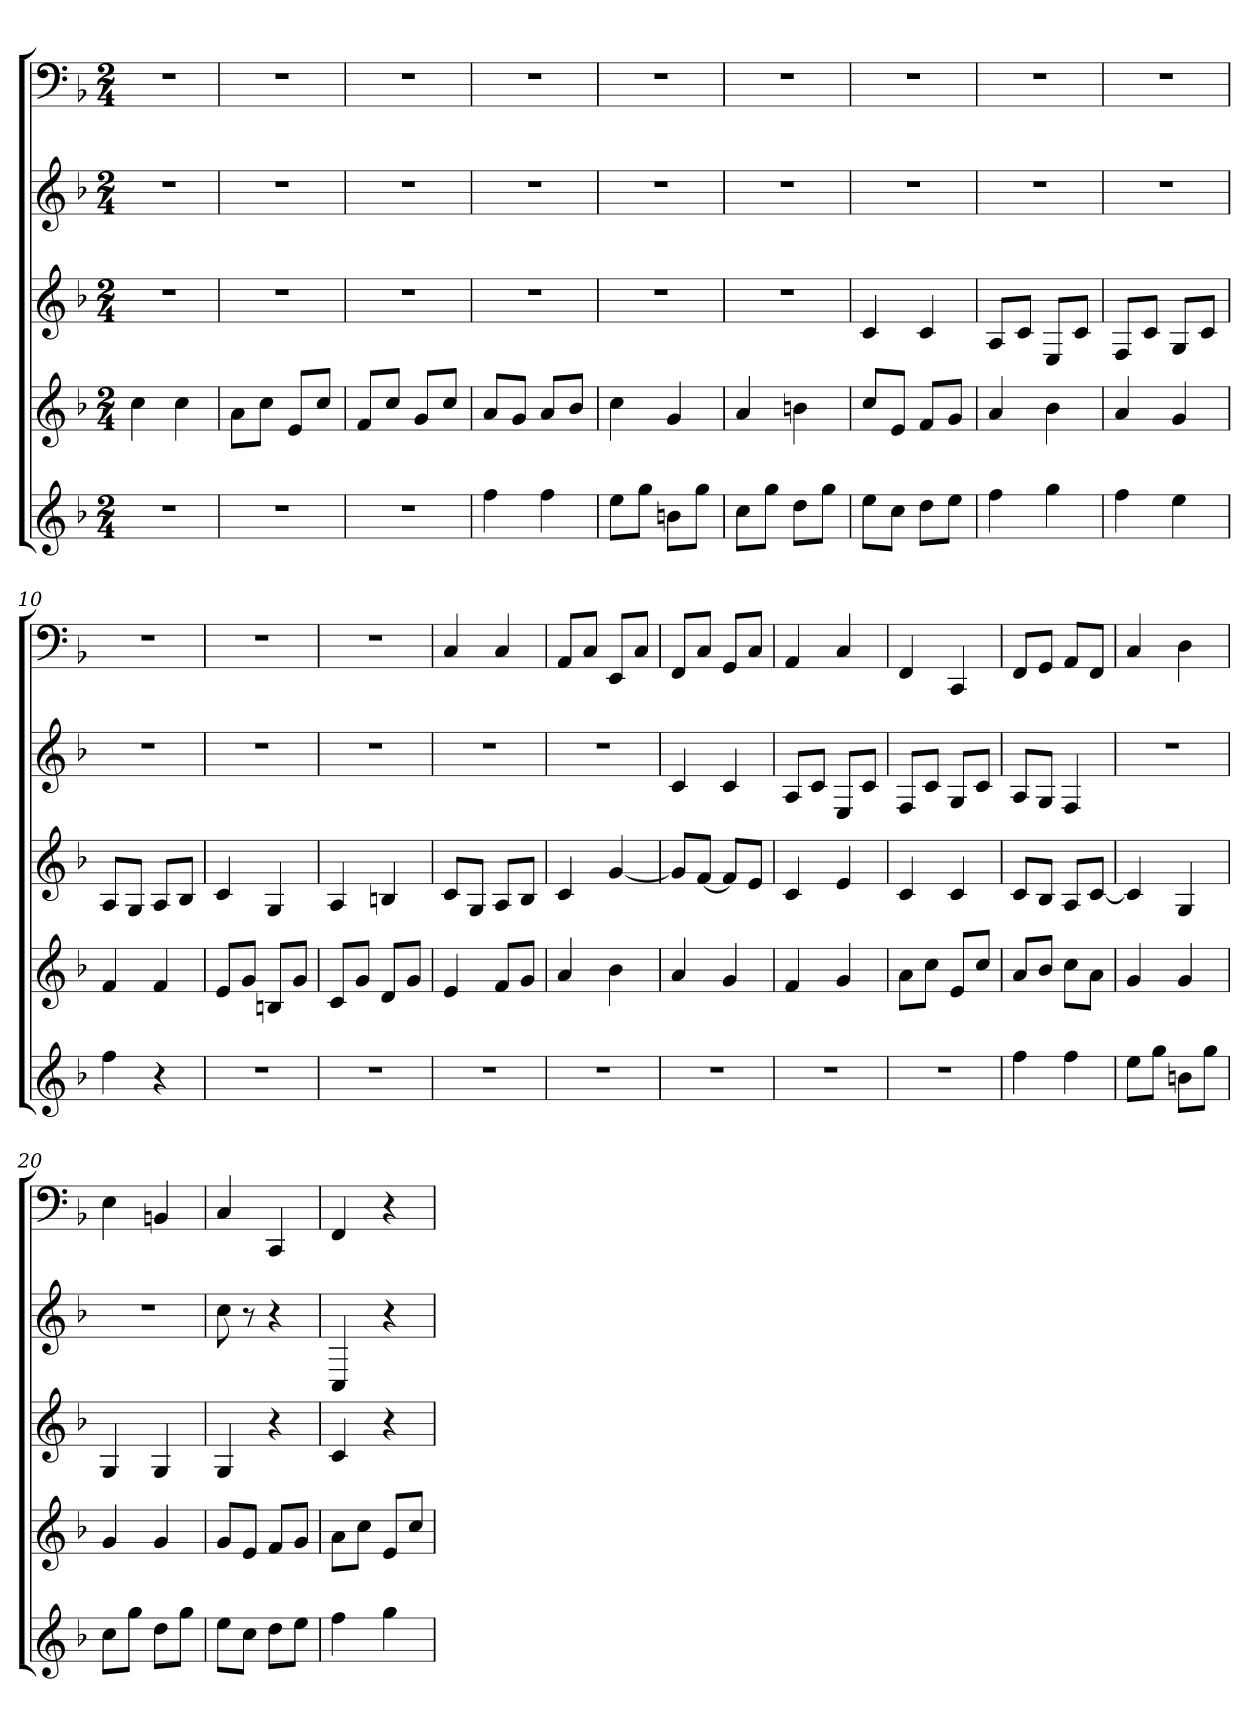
**kern	**kern	**kern	**kern	**kern
*part5	*part4	*part3	*part2	*part1
*staff5	*staff4	*staff3	*staff2	*staff1
*k[b-]	*k[b-]	*k[b-]	*k[b-]	*k[b-]
*M2/4	*M2/4	*M2/4	*M2/4	*M2/4
*MM60	*MM60	*MM60	*MM60	*MM60
=1	=1	=1	=1	=1
2r	4cc	2r	2r	2r
.	4cc	.	.	.
=2	=2	=2	=2	=2
2r	8aL	2r	2r	2r
.	8ccJ	.	.	.
.	8eL	.	.	.
.	8ccJ	.	.	.
=3	=3	=3	=3	=3
2r	8fL	2r	2r	2r
.	8ccJ	.	.	.
.	8gL	.	.	.
.	8ccJ	.	.	.
=4	=4	=4	=4	=4
4ff	8aL	2r	2r	2r
.	8gJ	.	.	.
4ff	8aL	.	.	.
.	8b-J	.	.	.
=5	=5	=5	=5	=5
8eeL	4cc	2r	2r	2r
8ggJ	.	.	.	.
8bnL	4g	.	.	.
8ggJ	.	.	.	.
=6	=6	=6	=6	=6
8ccL	4a	2r	2r	2r
8ggJ	.	.	.	.
8ddL	4bn	.	.	.
8ggJ	.	.	.	.
=7	=7	=7	=7	=7
8eeL	8ccL	4c	2r	2r
8ccJ	8eJ	.	.	.
8ddL	8fL	4c	.	.
8eeJ	8gJ	.	.	.
=8	=8	=8	=8	=8
4ff	4a	8AL	2r	2r
.	.	8cJ	.	.
4gg	4b-	8EL	.	.
.	.	8cJ	.	.
=9	=9	=9	=9	=9
4ff	4a	8FL	2r	2r
.	.	8cJ	.	.
4ee	4g	8GL	.	.
.	.	8cJ	.	.
=10	=10	=10	=10	=10
4ff	4f	8AL	2r	2r
.	.	8GJ	.	.
4r	4f	8AL	.	.
.	.	8B-J	.	.
=11	=11	=11	=11	=11
2r	8eL	4c	2r	2r
.	8gJ	.	.	.
.	8BnL	4G	.	.
.	8gJ	.	.	.
=12	=12	=12	=12	=12
2r	8cL	4A	2r	2r
.	8gJ	.	.	.
.	8dL	4Bn	.	.
.	8gJ	.	.	.
=13	=13	=13	=13	=13
2r	4e	8cL	2r	4C
.	.	8GJ	.	.
.	8fL	8AL	.	4C
.	8gJ	8B-J	.	.
=14	=14	=14	=14	=14
2r	4a	4c	2r	8AAL
.	.	.	.	8CJ
.	4b-	[4g	.	8EEL
.	.	.	.	8CJ
=15	=15	=15	=15	=15
2r	4a	8gL]	4c	8FFL
.	.	[8fJ	.	8CJ
.	4g	8fL]	4c	8GGL
.	.	8eJ	.	8CJ
=16	=16	=16	=16	=16
2r	4f	4c	8AL	4AA
.	.	.	8cJ	.
.	4g	4e	8EL	4C
.	.	.	8cJ	.
=17	=17	=17	=17	=17
2r	8aL	4c	8FL	4FF
.	8ccJ	.	8cJ	.
.	8eL	4c	8GL	4CC
.	8ccJ	.	8cJ	.
=18	=18	=18	=18	=18
4ff	8aL	8cL	8AL	8FFL
.	8b-J	8B-J	8GJ	8GGJ
4ff	8ccL	8AL	4F	8AAL
.	8aJ	[8cJ	.	8FFJ
=19	=19	=19	=19	=19
8eeL	4g	4c]	2r	4C
8ggJ	.	.	.	.
8bnL	4g	4G	.	4D
8ggJ	.	.	.	.
=20	=20	=20	=20	=20
8ccL	4g	4G	2r	4E
8ggJ	.	.	.	.
8ddL	4g	4G	.	4BBn
8ggJ	.	.	.	.
=21	=21	=21	=21	=21
8eeL	8gL	4G	8cc	4C
8ccJ	8eJ	.	8r	.
8ddL	8fL	4r	4r	4CC
8eeJ	8gJ	.	.	.
=22	=22	=22	=22	=22
4ff	8aL	4c	4C	4FF
.	8ccJ	.	.	.
4gg	8eL	4r	4r	4r
.	8ccJ	.	.	.
=	=	=	=	=
*-	*-	*-	*-	*-
